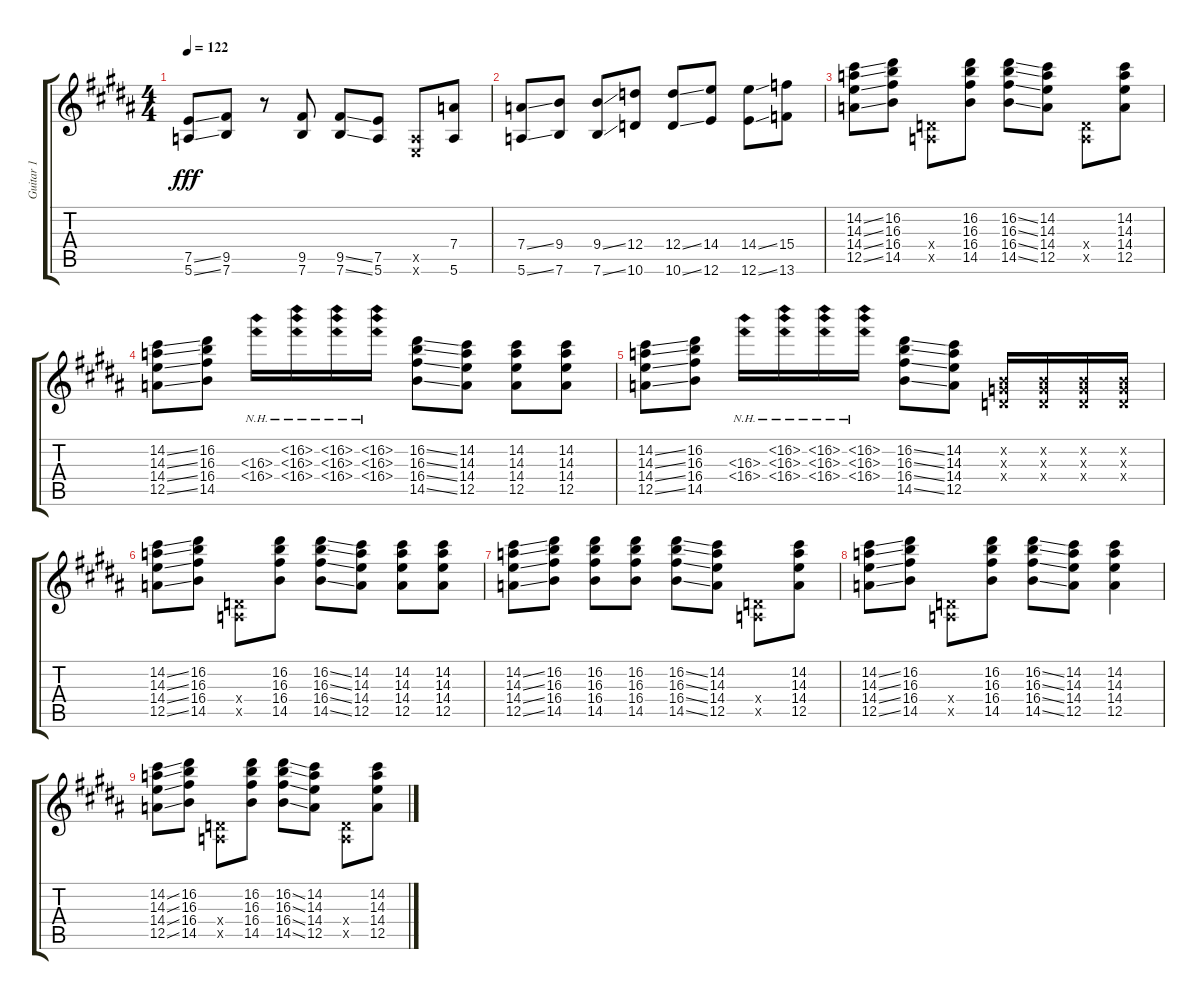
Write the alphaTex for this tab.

\track ("Guitar 1" "Guitar 1") {instrument distortionguitar}
\staff {score tabs}
\tuning (E4 B3 G3 D3 A2 E2) {hide}
\ts (4 4)
\tempo 122
\clef g2
\ks b
(7.5{ss} 5.6{ss}).8{dy fff} (9.5 7.6).8 r.8 (9.5 7.6).8 (9.5{ss} 7.6{ss}).8 (7.5 5.6).8 (0.5{x} 0.6{x}).8 (7.4 5.6).8 |
(7.4{ss} 5.6{ss}).8 (9.4 7.6).8 (9.4{ss} 7.6{ss}).8 (12.4 10.6).8 (12.4{ss} 10.6{ss}).8 (14.4 12.6).8 (14.4{ss} 12.6{ss}).8 (15.4 13.6).8 |
(14.2{ss} 14.3{ss} 14.4{ss} 12.5{ss}).8 (16.2 16.3 16.4 14.5).8 (0.4{x} 0.5{x}).8 (16.2 16.3 16.4 14.5).8 (16.2{ss} 16.3{ss} 16.4{ss} 14.5{ss}).8 (14.2 14.3 14.4 12.5).8 (0.4{x} 0.5{x}).8 (14.2 14.3 14.4 12.5).8 |
(14.2{ss} 14.3{ss} 14.4{ss} 12.5{ss}).8 (16.2 16.3 16.4 14.5).8 (16.3{nh} 16.4{nh}).16 (16.2{nh} 16.3{nh} 16.4{nh}).16 (16.2{nh} 16.3{nh} 16.4{nh}).16 (16.2{nh} 16.3{nh} 16.4{nh}).16 (16.2{ss} 16.3{ss} 16.4{ss} 14.5{ss}).8 (14.2 14.3 14.4 12.5).8 (14.2 14.3 14.4 12.5).8 (14.2 14.3 14.4 12.5).8 |
(14.2{ss} 14.3{ss} 14.4{ss} 12.5{ss}).8 (16.2 16.3 16.4 14.5).8 (16.3{nh} 16.4{nh}).16 (16.2{nh} 16.3{nh} 16.4{nh}).16 (16.2{nh} 16.3{nh} 16.4{nh}).16 (16.2{nh} 16.3{nh} 16.4{nh}).16 (16.2{ss} 16.3{ss} 16.4{ss} 14.5{ss}).8 (14.2 14.3 14.4 12.5).8 (0.2{x} 0.3{x} 0.4{x}).16 (0.2{x} 0.3{x} 0.4{x}).16 (0.2{x} 0.3{x} 0.4{x}).16 (0.2{x} 0.3{x} 0.4{x}).16 |
(14.2{ss} 14.3{ss} 14.4{ss} 12.5{ss}).8{volume 0} (16.2 16.3 16.4 14.5).8 (0.4{x} 0.5{x}).8 (16.2 16.3 16.4 14.5).8 (16.2{ss} 16.3{ss} 16.4{ss} 14.5{ss}).8 (14.2 14.3 14.4 12.5).8 (14.2 14.3 14.4 12.5).8 (14.2 14.3 14.4 12.5).8 |
(14.2{ss} 14.3{ss} 14.4{ss} 12.5{ss}).8 (16.2 16.3 16.4 14.5).8 (16.2 16.3 16.4 14.5).8 (16.2 16.3 16.4 14.5).8 (16.2{ss} 16.3{ss} 16.4{ss} 14.5{ss}).8 (14.2 14.3 14.4 12.5).8 (0.4{x} 0.5{x}).8 (14.2 14.3 14.4 12.5).8 |
(14.2{ss} 14.3{ss} 14.4{ss} 12.5{ss}).8 (16.2 16.3 16.4 14.5).8 (0.4{x} 0.5{x}).8 (16.2 16.3 16.4 14.5).8 (16.2{ss} 16.3{ss} 16.4{ss} 14.5{ss}).8 (14.2 14.3 14.4 12.5).8 (14.2 14.3 14.4 12.5).4 |
(14.2{ss} 14.3{ss} 14.4{ss} 12.5{ss}).8 (16.2 16.3 16.4 14.5).8 (0.4{x} 0.5{x}).8 (16.2 16.3 16.4 14.5).8 (16.2{ss} 16.3{ss} 16.4{ss} 14.5{ss}).8 (14.2 14.3 14.4 12.5).8 (0.4{x} 0.5{x}).8 (14.2 14.3 14.4 12.5).8
